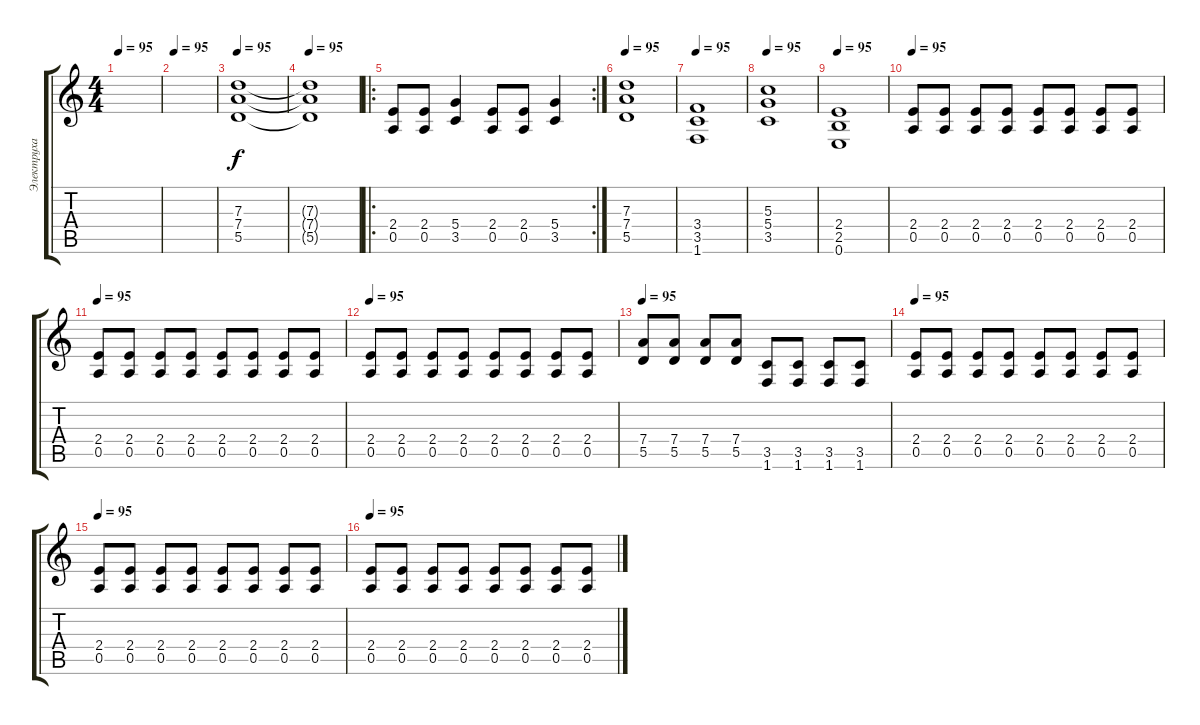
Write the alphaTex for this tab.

\track ("Электруха" "Электруха") {instrument distortionguitar}
\staff {score tabs}
\tuning (E4 B3 G3 D3 A2 E2) {hide}
\ts (4 4)
\tempo 95
\clef g2
\ks c
|
\tempo 95
|
\tempo 95
(7.3 7.4 5.5).1 |
\tempo 95
(7.3{t} 7.4{t} 5.5{t}).1 |
\ro
\rc 2
(2.4 0.5).8 (2.4 0.5).8 (5.4 3.5).4 (2.4 0.5).8 (2.4 0.5).8 (5.4 3.5).4 |
\tempo 95
(7.3 7.4 5.5).1 |
\tempo 95
(3.4 3.5 1.6).1 |
\tempo 95
(5.3 5.4 3.5).1 |
\tempo 95
(2.4 2.5 0.6).1 |
\tempo 95
(2.4 0.5).8 (2.4 0.5).8 (2.4 0.5).8 (2.4 0.5).8 (2.4 0.5).8 (2.4 0.5).8 (2.4 0.5).8 (2.4 0.5).8 |
\tempo 95
(2.4 0.5).8 (2.4 0.5).8 (2.4 0.5).8 (2.4 0.5).8 (2.4 0.5).8 (2.4 0.5).8 (2.4 0.5).8 (2.4 0.5).8 |
\tempo 95
(2.4 0.5).8 (2.4 0.5).8 (2.4 0.5).8 (2.4 0.5).8 (2.4 0.5).8 (2.4 0.5).8 (2.4 0.5).8 (2.4 0.5).8 |
\tempo 95
(7.4 5.5).8 (7.4 5.5).8 (7.4 5.5).8 (7.4 5.5).8 (3.5 1.6).8 (3.5 1.6).8 (3.5 1.6).8 (3.5 1.6).8 |
\tempo 95
(2.4 0.5).8 (2.4 0.5).8 (2.4 0.5).8 (2.4 0.5).8 (2.4 0.5).8 (2.4 0.5).8 (2.4 0.5).8 (2.4 0.5).8 |
\tempo 95
(2.4 0.5).8 (2.4 0.5).8 (2.4 0.5).8 (2.4 0.5).8 (2.4 0.5).8 (2.4 0.5).8 (2.4 0.5).8 (2.4 0.5).8 |
\tempo 95
(2.4 0.5).8 (2.4 0.5).8 (2.4 0.5).8 (2.4 0.5).8 (2.4 0.5).8 (2.4 0.5).8 (2.4 0.5).8 (2.4 0.5).8
